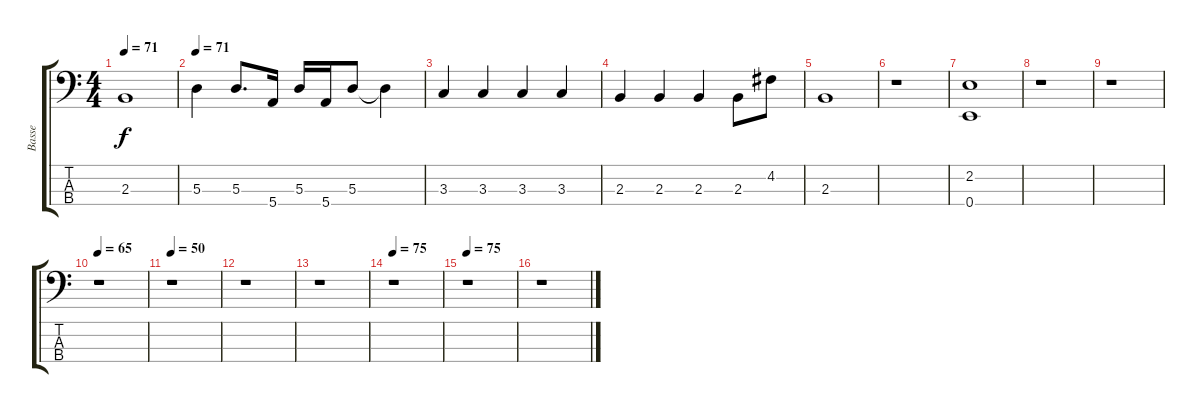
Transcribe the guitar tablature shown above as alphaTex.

\track ("Basse" "Basse") {instrument electricbassfinger}
\staff {score tabs}
\tuning (G2 D2 A1 E1) {hide}
\ts (4 4)
\tempo 71
\clef f4
\ks c
2.3.1{dy f} |
\tempo 68
\tempo 71
5.3.4 5.3.8{d} 5.4.16 5.3.16 5.4.16 5.3.8 5.3{t}.4 |
3.3.4 3.3.4 3.3.4 3.3.4 |
2.3.4 2.3.4 2.3.4 2.3.8 4.2.8 |
2.3.1 |
r.1 |
(2.2 0.4).1 |
r.1 |
r.1 |
\tempo 65
r.1 |
\tempo 50
r.1 |
r.1 |
r.1 |
\tempo 75
r.1 |
\tempo 75
r.1 |
r.1
